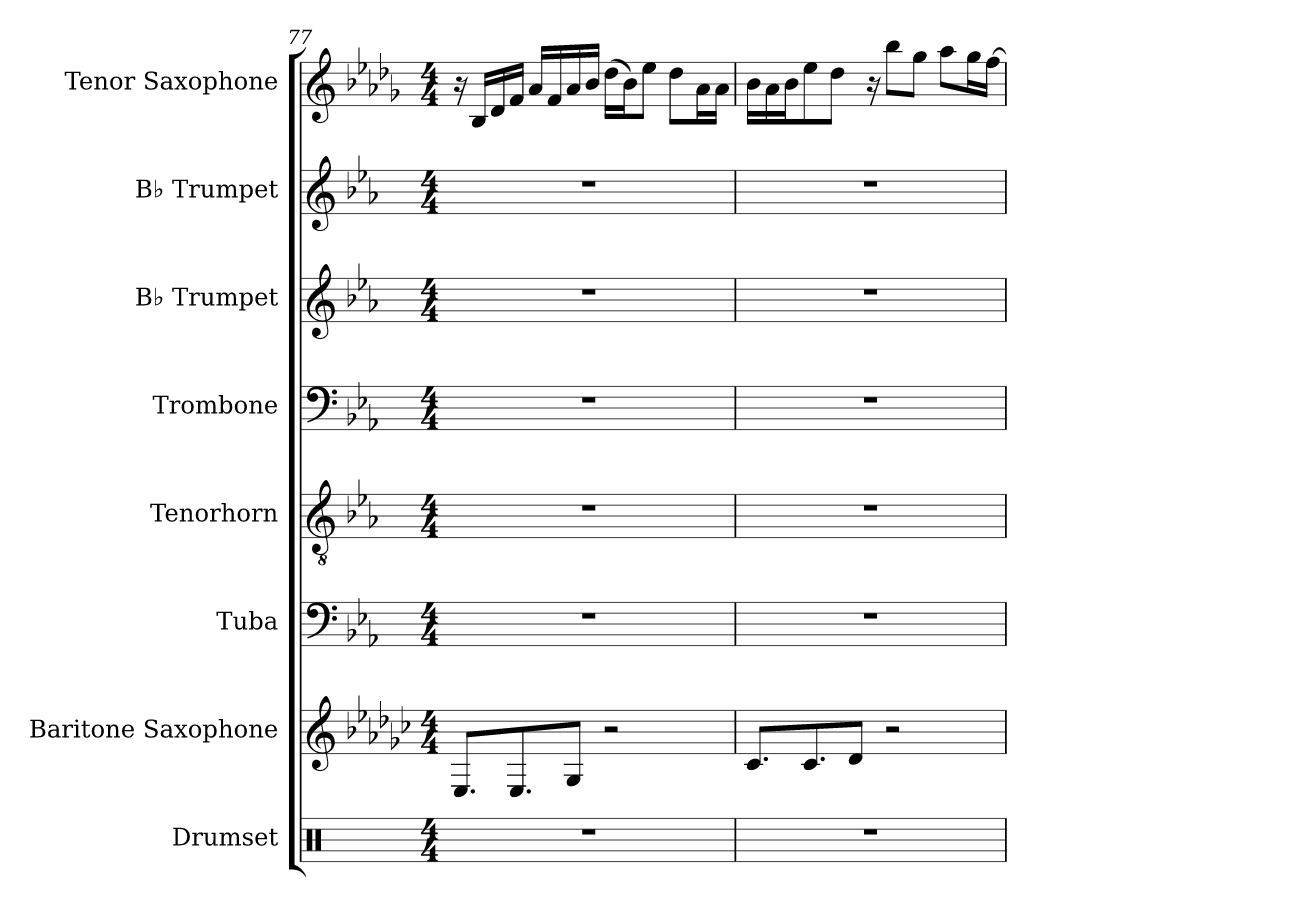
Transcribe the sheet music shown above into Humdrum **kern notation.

**kern	**kern	**kern	**kern	**kern	**kern	**kern	**kern
*part8	*part7	*part6	*part5	*part4	*part3	*part2	*part1
*staff8	*staff7	*staff6	*staff5	*staff4	*staff3	*staff2	*staff1
*I"Drumset	*I"Baritone Saxophone	*I"Tuba	*I"Tenorhorn	*I"Trombone	*I"B♭ Trumpet	*I"B♭ Trumpet	*I"Tenor Saxophone
*I'D. Set	*I'Bar. Sax.	*I'Tba.	*I'Tenh.	*I'Tbn.	*I'B♭ Tpt.	*I'B♭ Tpt.	*I'T. Sax.
*clefX	*clefG2	*clefF4	*clefGv2	*clefF4	*clefG2	*clefG2	*clefG2
*	*ITrd12c21	*	*ITrd1c2	*	*ITrd1c2	*ITrd1c2	*ITrd8c14
*k[]	*k[b-e-a-d-g-c-]	*k[b-e-a-]	*k[b-e-a-d-g-]	*k[b-e-a-]	*k[b-e-a-d-g-]	*k[b-e-a-d-g-]	*k[b-e-a-d-g-]
*M4/4	*M4/4	*M4/4	*M4/4	*M4/4	*M4/4	*M4/4	*M4/4
=77	=77	=77	=77	=77	=77	=77	=77
1r	8.EE-L	1r	1r	1r	1r	1r	16r
.	.	.	.	.	.	.	16BB-LL
.	.	.	.	.	.	.	16D-
.	8.EE-	.	.	.	.	.	16FJJ
.	.	.	.	.	.	.	16A-LL
.	.	.	.	.	.	.	16F
.	8GG-J	.	.	.	.	.	16A-
.	.	.	.	.	.	.	16B-JJ
.	2r	.	.	.	.	.	(>16d-LL
.	.	.	.	.	.	.	16B-J)
.	.	.	.	.	.	.	8e-J
.	.	.	.	.	.	.	8d-L
.	.	.	.	.	.	.	16A-L
.	.	.	.	.	.	.	16A-JJ
=78	=78	=78	=78	=78	=78	=78	=78
1r	8.C-L	1r	1r	1r	1r	1r	16B-LL
.	.	.	.	.	.	.	16A-
.	.	.	.	.	.	.	16B-J
.	8.C-	.	.	.	.	.	8e-
.	.	.	.	.	.	.	8d-J
.	8D-J	.	.	.	.	.	.
.	.	.	.	.	.	.	16r
.	2r	.	.	.	.	.	8b-L
.	.	.	.	.	.	.	8g-J
.	.	.	.	.	.	.	8a-L
.	.	.	.	.	.	.	16g-L
.	.	.	.	.	.	.	[16fJJ
=	=	=	=	=	=	=	=
*-	*-	*-	*-	*-	*-	*-	*-
